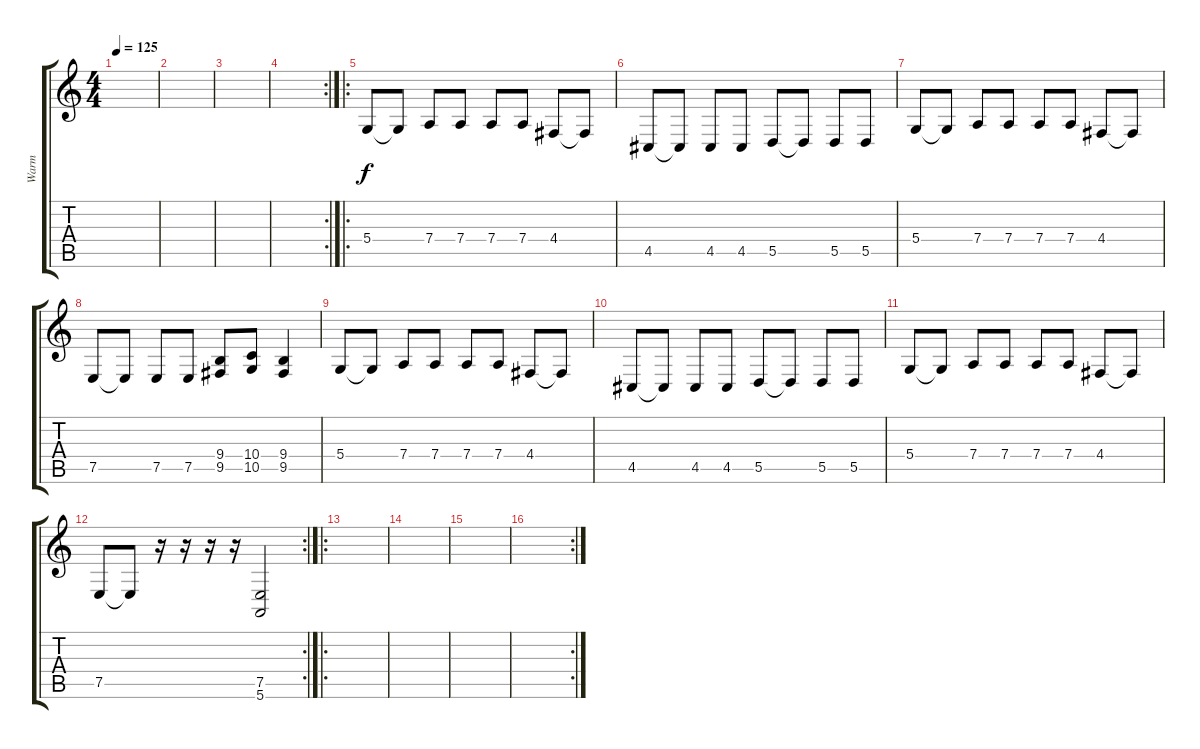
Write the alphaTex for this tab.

\track ("Warm" "Warm") {instrument pad2warm}
\staff {score tabs}
\tuning (E4 B3 G3 D3 A2 E2) {hide}
\ts (4 4)
\tempo 125
\clef g2
\ks c
|
|
|
\rc 2
|
\ro
5.4.8 5.4{t}.8 7.4.8 7.4.8 7.4.8 7.4.8 4.4.8 4.4{t}.8 |
4.5.8 4.5{t}.8 4.5.8 4.5.8 5.5.8 5.5{t}.8 5.5.8 5.5.8 |
5.4.8 5.4{t}.8 7.4.8 7.4.8 7.4.8 7.4.8 4.4.8 4.4{t}.8 |
7.5.8 7.5{t}.8 7.5.8 7.5.8 (9.4 9.5).8 (10.4 10.5).8 (9.4 9.5).4 |
5.4.8 5.4{t}.8 7.4.8 7.4.8 7.4.8 7.4.8 4.4.8 4.4{t}.8 |
4.5.8 4.5{t}.8 4.5.8 4.5.8 5.5.8 5.5{t}.8 5.5.8 5.5.8 |
5.4.8 5.4{t}.8 7.4.8 7.4.8 7.4.8 7.4.8 4.4.8 4.4{t}.8 |
\rc 2
7.5.8 7.5{t}.8 r.16 r.16 r.16 r.16 (7.5 5.6).2 |
\ro
|
|
|
\rc 2
